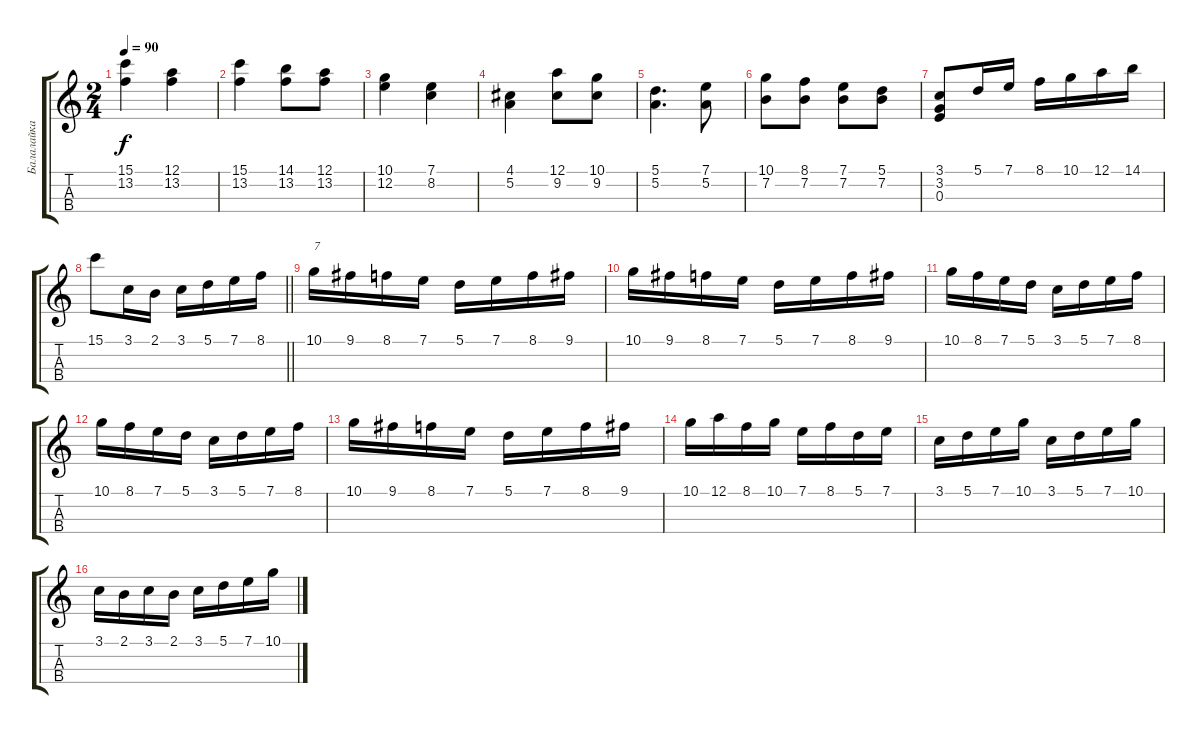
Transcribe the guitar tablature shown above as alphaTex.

\track ("Балалайка" "Балалайка") {instrument acousticguitarsteel}
\staff {score tabs}
\tuning (A3 E3 E3 E3) {hide}
\ts (2 4)
\tempo 90
\clef g2
\ks c
(15.1{t} 13.2).4{dy f} (12.1 13.2).4 |
(15.1 13.2).4 (14.1 13.2).8 (12.1 13.2).8 |
(10.1 12.2).4 (7.1 8.2).4 |
(4.1 5.2).4 (12.1 9.2).8 (10.1 9.2).8 |
(5.1 5.2).4{d} (7.1 5.2).8 |
(10.1 7.2).8 (8.1 7.2).8 (7.1 7.2).8 (5.1 7.2).8 |
(3.1 3.2 0.3).8 5.1.16 7.1.16 8.1.16 10.1.16 12.1.16 14.1.16 |
\barLineRight lightlight
15.1.8 3.1.16 2.1.16 3.1.16 5.1.16 7.1.16 8.1.16 |
10.1.16{txt "7"} 9.1.16 8.1.16 7.1.16 5.1.16 7.1.16 8.1.16 9.1.16 |
10.1.16 9.1.16 8.1.16 7.1.16 5.1.16 7.1.16 8.1.16 9.1.16 |
10.1.16 8.1.16 7.1.16 5.1.16 3.1.16 5.1.16 7.1.16 8.1.16 |
10.1.16 8.1.16 7.1.16 5.1.16 3.1.16 5.1.16 7.1.16 8.1.16 |
10.1.16 9.1.16 8.1.16 7.1.16 5.1.16 7.1.16 8.1.16 9.1.16 |
10.1.16 12.1.16 8.1.16 10.1.16 7.1.16 8.1.16 5.1.16 7.1.16 |
3.1.16 5.1.16 7.1.16 10.1.16 3.1.16 5.1.16 7.1.16 10.1.16 |
3.1.16 2.1.16 3.1.16 2.1.16 3.1.16 5.1.16 7.1.16 10.1.16
